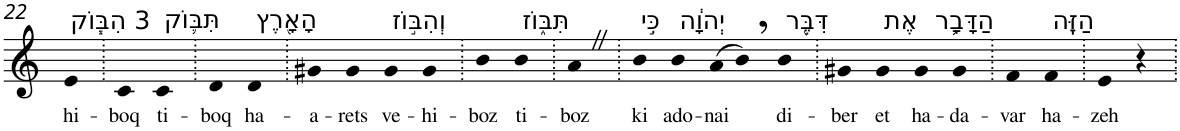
**kern	**text
*part1	*part1
*staff1	*staff1
*I"Piano	*
*I'Pno	*
!!LO:PB:g=z
*clefG2	*
*k[]	*
=22	=22
!LO:TX:a:t=3 הִבּ֧וֹק	!
!	!LO:LY:b
4e	hi-
=23.	=23.
!	!LO:LY:b
4c	-boq
!LO:TX:a:t=תִּבּ֛וֹק	!
!	!LO:LY:b
4c	ti-
=24.	=24.
!	!LO:LY:b
4d	-boq
!LO:TX:a:t=הָאָ֖רֶץ	!
!	!LO:LY:b
4d	ha-
=25.	=25.
!	!LO:LY:b
4g#X	-a-
!	!LO:LY:b
4g#	-rets
!LO:TX:a:t=וְהִבּ֣וֹז	!
!	!LO:LY:b
4g#	ve-
!	!LO:LY:b
4g#	-hi-
=26.	=26.
!	!LO:LY:b
4b	-boz
!LO:TX:a:t=תִּבּ֑וֹז	!
!	!LO:LY:b
4b	ti-
=27.	=27.
!	!LO:LY:b
4aZ	-boz
=28.	=28.
!LO:TX:a:t=כִּ֣י	!
!	!LO:LY:b
4b	ki
!LO:TX:a:t=יְהוָ֔ה	!
!	!LO:LY:b
4b	ado-
!	!LO:LY:b
(8a	-nai
8b,)	.
!LO:TX:a:t=דִּבֶּ֖ר	!
!	!LO:LY:b
4b	di-
=29.	=29.
!	!LO:LY:b
4g#X	-ber
!LO:TX:a:t=אֶת	!
!	!LO:LY:b
4g#	et
!LO:TX:a:t=הַדָּבָ֥ר	!
!	!LO:LY:b
4g#	ha-
!	!LO:LY:b
4g#	-da-
=30.	=30.
!	!LO:LY:b
4f	-var
!LO:TX:a:t=הַזֶּֽה	!
!	!LO:LY:b
4f	ha-
=31.	=31.
!	!LO:LY:b
4e	-zeh
4r	.
=.	=.
*-	*-
